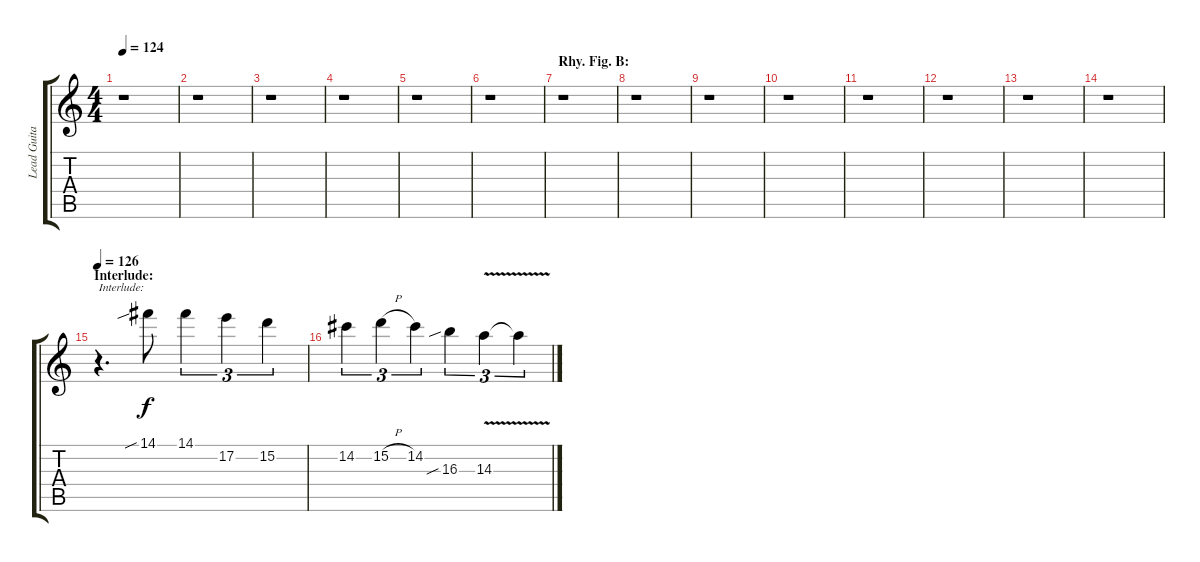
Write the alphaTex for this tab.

\track ("Lead Guitar I" "Lead Guita") {instrument distortionguitar}
\staff {score tabs}
\tuning (E4 B3 G3 D3 A2 E2) {hide}
\ts (4 4)
\tempo 124
\clef g2
\ks c
r.1{dy f} |
r.1 |
r.1 |
r.1 |
r.1 |
r.1 |
\section ("" "Rhy. Fig. B:")
r.1 |
r.1 |
r.1 |
r.1 |
r.1 |
r.1 |
r.1 |
r.1 |
\section ("" "Interlude:")
\tempo 126
r.4{d txt "Interlude:"} 14.1{sib}.8 14.1.4{tu (3 2)} 17.2.4{tu (3 2)} 15.2.4{tu (3 2)} |
14.2.4{tu (3 2)} 15.2{h}.4{tu (3 2)} 14.2.4{tu (3 2)} 16.3{sib}.4{tu (3 2)} 14.3{v}.4{tu (3 2)} 14.3{t}.4{tu (3 2)}
